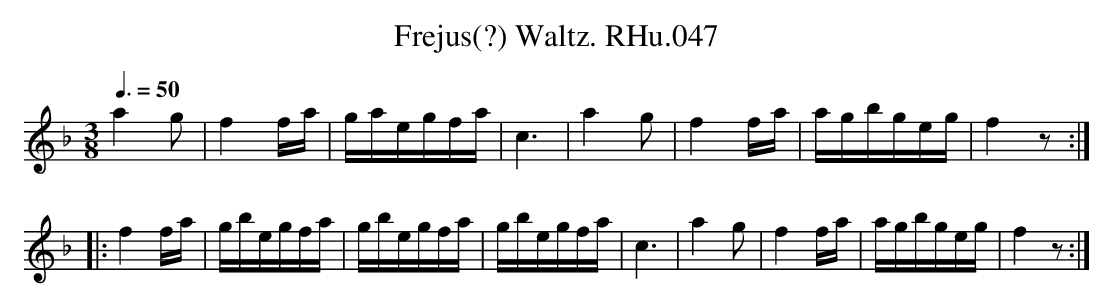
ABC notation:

X:1
T:Frejus(?) Waltz. RHu.047
M:3/8
L:1/8
Q:3/8=50
K:F
a2g|f2f/a/|g/a/e/g/f/a/|c3|\
a2g|f2f/a/|a/g/b/g/e/g/|f2z:|
|:f2f/a/|g/b/e/g/f/a/|g/b/e/g/f/a/|g/b/e/g/f/a/|\
c3|a2g|f2f/a/|a/g/b/g/e/g/|f2z:|
